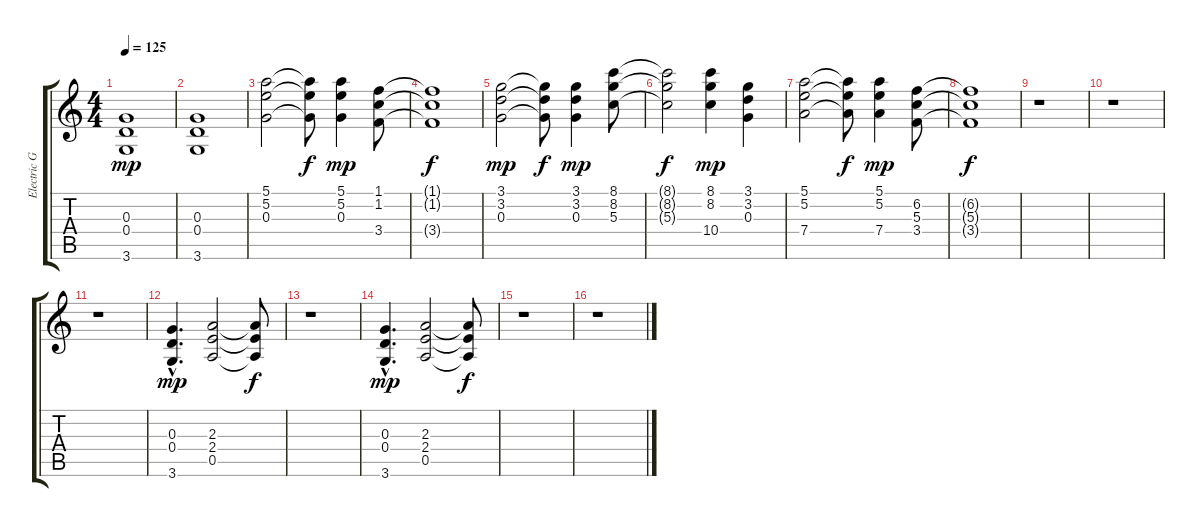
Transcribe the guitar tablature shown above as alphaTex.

\track ("Electric Guitar (jazz)" "Electric G") {instrument distortionguitar}
\staff {score tabs}
\tuning (E4 B3 G3 D3 A2 E2) {hide}
\ts (4 4)
\tempo 125
\clef g2
\ks c
(0.3 0.4 3.6).1{dy mp} |
(0.3 0.4 3.6).1 |
(5.1 5.2 0.3).2 (5.1{t} 5.2{t} 0.3{t}).8{dy f} (5.1 5.2 0.3).4{dy mp} (1.1 1.2 3.4).8 |
(1.1{t} 1.2{t} 3.4{t}).1{dy f} |
(3.1 3.2 0.3).2{dy mp} (3.1{t} 3.2{t} 0.3{t}).8{dy f} (3.1 3.2 0.3).4{dy mp} (8.1 8.2 5.3).8 |
(8.1{t} 8.2{t} 5.3{t}).2{dy f} (8.1 8.2 10.4).4{dy mp} (3.1 3.2 0.3).4 |
(5.1 5.2 7.4).2 (5.1{t} 5.2{t} 7.4{t}).8{dy f} (5.1 5.2 7.4).4{dy mp} (6.2 5.3 3.4).8 |
(6.2{t} 5.3{t} 3.4{t}).1{dy f} |
r.1 |
r.1 |
r.1 |
(0.3{hac} 0.4{hac} 3.6{hac}).4{d dy mp} (2.3 2.4 0.5).2 (2.3{t} 2.4{t} 0.5{t}).8{dy f} |
r.1 |
(0.3{hac} 0.4{hac} 3.6{hac}).4{d dy mp} (2.3 2.4 0.5).2 (2.3{t} 2.4{t} 0.5{t}).8{dy f} |
r.1 |
r.1
